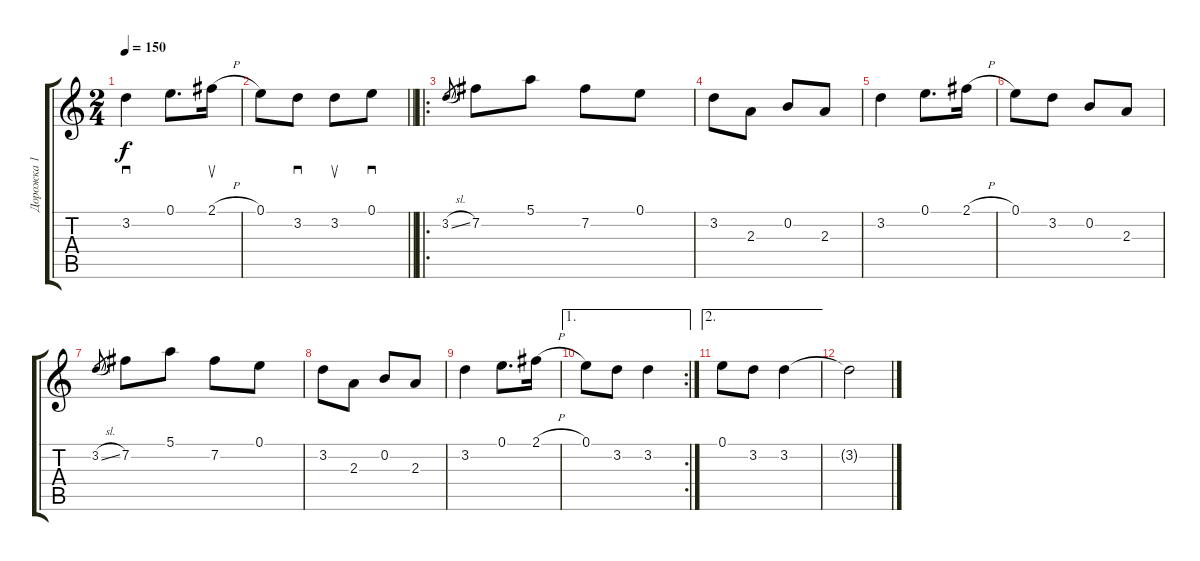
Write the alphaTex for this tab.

\track ("Дорожка 1" "Дорожка 1") {instrument acousticguitarsteel}
\staff {score tabs}
\tuning (E4 B3 G3 D3 A2 E2) {hide}
\ts (2 4)
\tempo 150
\clef g2
\ks c
3.2.4{sd dy f} 0.1.8{d} 2.1{h}.16{su} |
\barLineRight lightlight
0.1.8 3.2.8{sd} 3.2.8{su} 0.1.8{sd} |
\ro
\section ("" "")
3.2{sl}.8{gr} 7.2.8 5.1.8 7.2.8 0.1.8 |
3.2.8 2.3.8 0.2.8 2.3.8 |
3.2.4 0.1.8{d} 2.1{h}.16 |
0.1.8 3.2.8 0.2.8 2.3.8 |
3.2{sl}.8{gr} 7.2.8 5.1.8 7.2.8 0.1.8 |
3.2.8 2.3.8 0.2.8 2.3.8 |
3.2.4 0.1.8{d} 2.1{h}.16 |
\ae 1
\rc 2
0.1.8 3.2.8 3.2.4 |
\ae 2
0.1.8 3.2.8 3.2.4 |
3.2{t}.2
